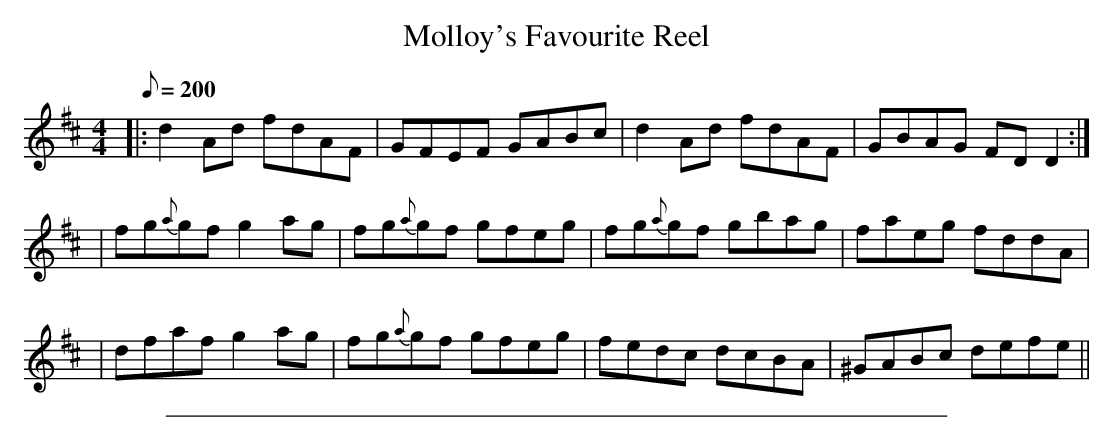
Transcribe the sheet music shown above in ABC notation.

X:1
T: Molloy's Favourite Reel
M:4/4
L:1/8
Q:200
K:D
|: d2Ad fdAF | GFEF GABc | d2Ad fdAF | GBAG FD D2 :|
| fg{a}gf g2ag | fg{a}gf gfeg | fg{a}gf gbag | faeg fddA |
| dfaf g2ag | fg{a}gf gfeg | fedc dcBA | ^GABc defe ||
